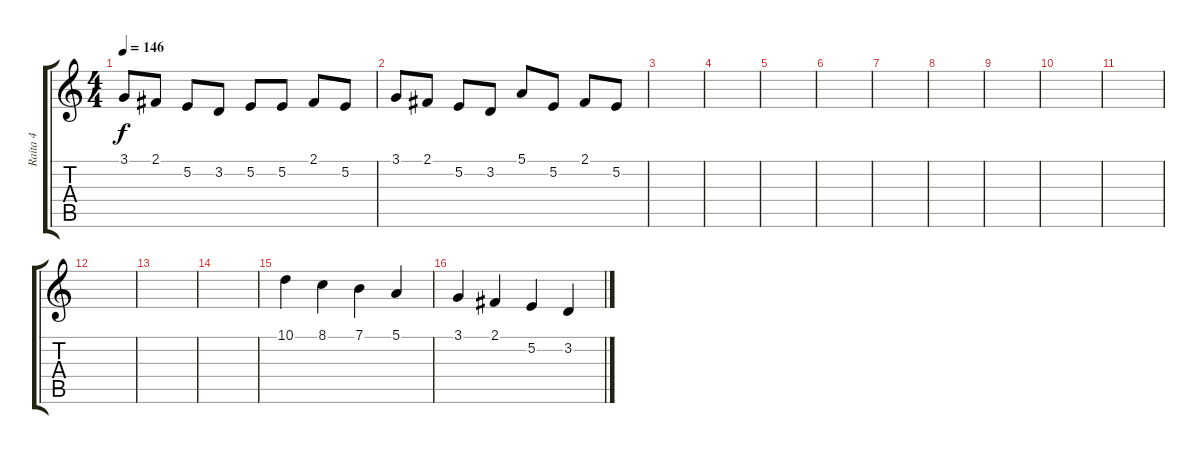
\track ("Raita 4" "Raita 4") {instrument kalimba}
\staff {score tabs}
\tuning (E4 B3 G3 D3 A2 E2) {hide}
\ts (4 4)
\tempo 146
\clef g2
\ks c
3.1.8{dy f} 2.1.8 5.2.8 3.2.8 5.2.8 5.2.8 2.1.8 5.2.8 |
3.1.8 2.1.8 5.2.8 3.2.8 5.1.8 5.2.8 2.1.8 5.2.8 |
|
|
|
|
|
|
|
|
|
|
|
|
10.1.4 8.1.4 7.1.4 5.1.4 |
3.1.4 2.1.4 5.2.4 3.2.4
